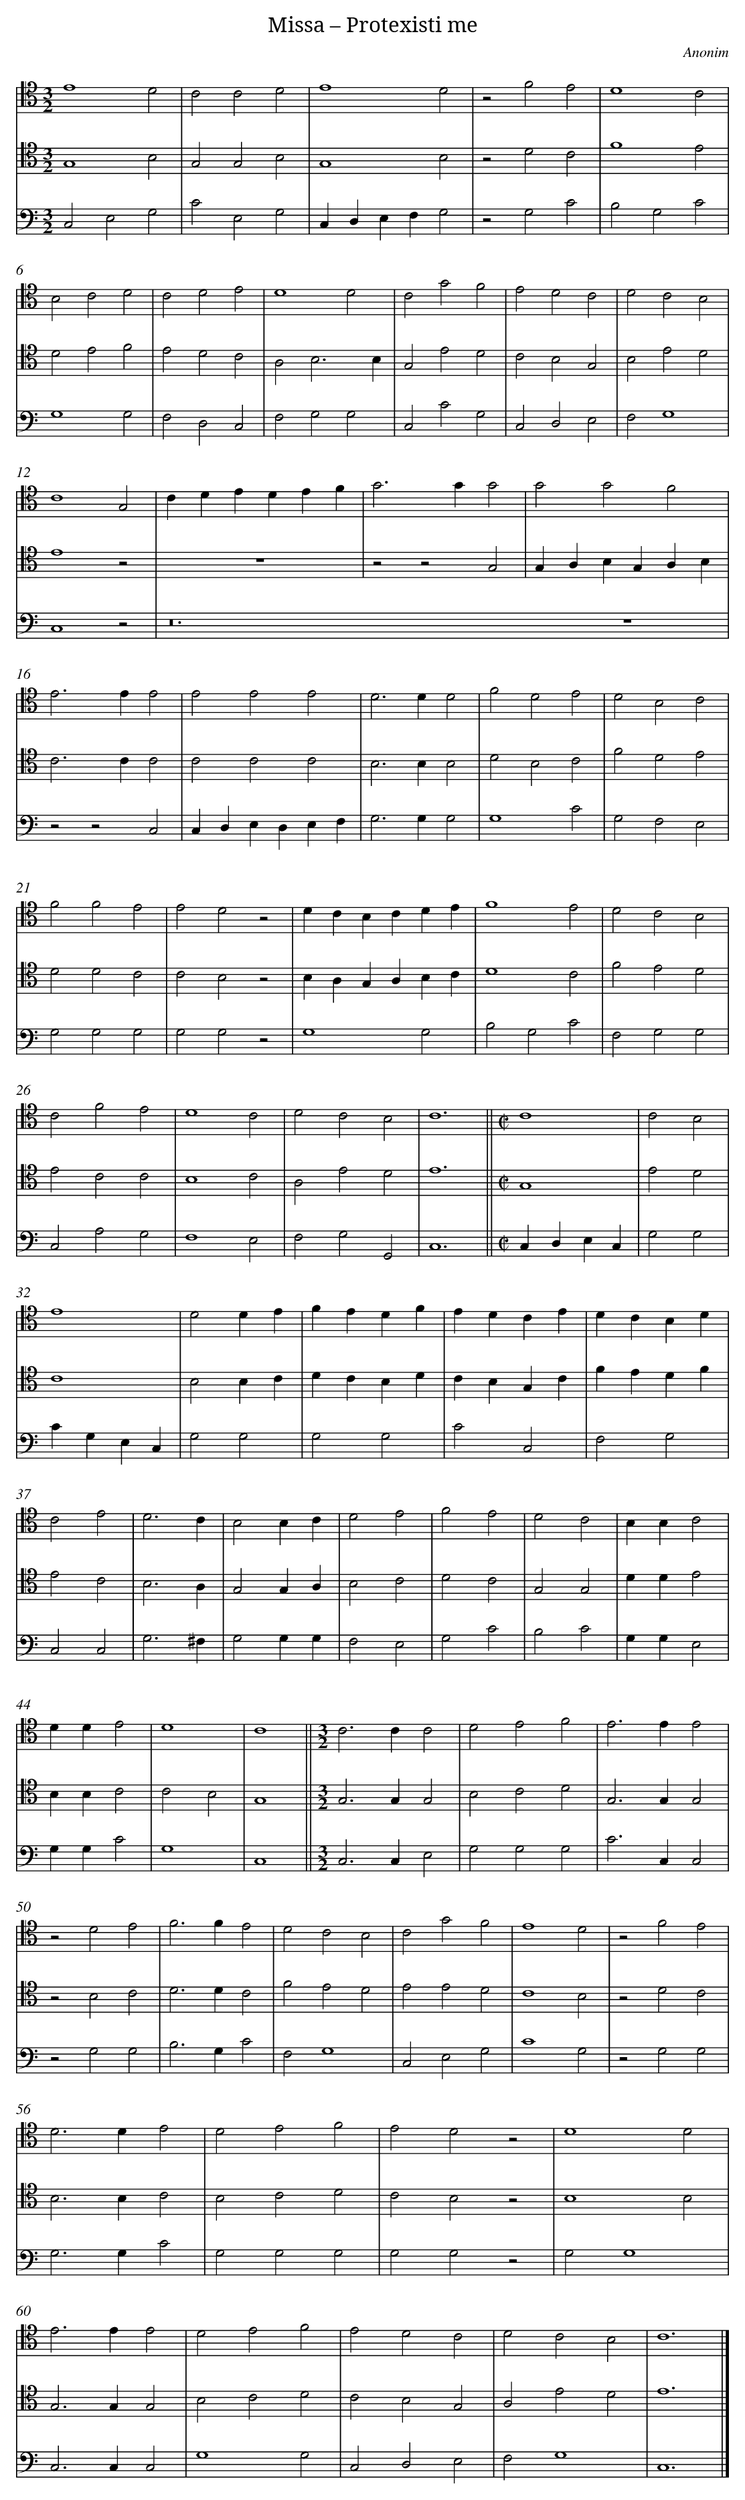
X:1
T: Missa – Protexisti me
C: Anonim
L: 1/4
M: 3/2
V: 1 clef=tenor
V: 2 clef=tenor
V: 3 clef=bass
K: C
[V:1] E4D2 |
[V:2] G,4B,2 |
[V:3] C,2E,2G,2 |
[V:1] C2C2D2 |
[V:2] G,2G,2B,2 |
[V:3] C2E,2G,2 |
[V:1] E4D2 |
[V:2] G,4B,2 |
[V:3] C,D,E,F,G,2 |
[V:1] z2F2E2 |
[V:2] z2D2C2 |
[V:3] z2G,2C2 |
[V:1] D4C2 |
[V:2] F4E2 |
[V:3] B,2G,2C2 |
[V:1] B,2C2D2 |
[V:2] D2E2F2 |
[V:3] G,4G,2 |
[V:1] C2D2E2 |
[V:2] E2D2C2 |
[V:3] F,2D,2C,2 |
[V:1] D4D2 |
[V:2] A,2B,3B, |
[V:3] F,2G,2G,2 |
[V:1] C2G2F2 |
[V:2] G,2E2D2 |
[V:3] C,2C2G,2 |
[V:1] E2D2C2 |
[V:2] C2B,2G,2 |
[V:3] C,2D,2E,2 |
[V:1] D2C2B,2 |
[V:2] B,2E2D2 |
[V:3] F,2G,4 |
[V:1] C4G,2 |
[V:2] E4z2 |
[V:3] C,4z2 |
[V:1] CDEDEF |
[V:2] z6 |
[V:3] z12 [|]
[V:1] G2>G2G2 |
[V:2] z2z2G,2 |
[V:3]  [|]
[V:1] G2G2F2 |
[V:2] G,A,B,G,A,B, |
[V:3] z6 |
[V:1] E2>E2E2 |
[V:2] C2>C2C2 |
[V:3] z2z2C,2 |
[V:1] E2E2E2 |
[V:2] C2C2C2 |
[V:3] C,D,E,D,E,F, |
[V:1] D2>D2D2 |
[V:2] B,2>B,2B,2 |
[V:3] G,2>G,2G,2 |
[V:1] F2D2E2 |
[V:2] D2B,2C2 |
[V:3] G,4C2 |
[V:1] D2B,2C2 |
[V:2] F2D2E2 |
[V:3] G,2F,2E,2 |
[V:1] F2F2E2 |
[V:2] D2D2C2 |
[V:3] G,2G,2G,2 |
[V:1] E2D2z2 |
[V:2] C2B,2z2 |
[V:3] G,2G,2z2 |
[V:1] DCB,CDE |
[V:2] B,A,G,A,B,C |
[V:3] G,4G,2 |
[V:1] F4E2 |
[V:2] D4C2 |
[V:3] B,2G,2C2 |
[V:1] D2C2B,2 |
[V:2] F2E2D2 |
[V:3] F,2G,2G,2 |
[V:1] C2F2E2 |
[V:2] E2C2C2 |
[V:3] C,2A,2G,2 |
[V:1] D4C2 |
[V:2] B,4C2 |
[V:3] F,4E,2 |
[V:1] D2C2B,2 |
[V:2] A,2E2D2 |
[V:3] F,2G,2G,,2 |
[V:1] C6 ||
[V:2] E6 ||
[V:3] C,6 ||
[V:1] [M:C|]C4 |
[V:2] [M:C|]G,4 |
[V:3] [M:C|]C,D,E,C, |
[V:1] C2B,2 |
[V:2] E2D2 |
[V:3] G,2G,2 |
[V:1] E4 |
[V:2] C4 |
[V:3] CG,E,C, |
[V:1] D2DE |
[V:2] B,2B,C |
[V:3] G,2G,2 |
[V:1] FEDF |
[V:2] DCB,D |
[V:3] G,2G,2 |
[V:1] EDCE |
[V:2] CB,G,C |
[V:3] C2C,2 |
[V:1] DCB,D |
[V:2] FEDF |
[V:3] F,2G,2 |
[V:1] C2E2 |
[V:2] E2C2 |
[V:3] C,2C,2 |
[V:1] D3C |
[V:2] B,3A, |
[V:3] G,3^F, |
[V:1] B,2B,C |
[V:2] G,2G,A, |
[V:3] G,2G,G, |
[V:1] D2E2 |
[V:2] B,2C2 |
[V:3] F,2E,2 |
[V:1] F2E2 |
[V:2] D2C2 |
[V:3] G,2C2 |
[V:1] D2C2 |
[V:2] G,2G,2 |
[V:3] B,2C2 |
[V:1] B,B,C2 |
[V:2] DDE2 |
[V:3] G,G,E,2 |
[V:1] DDE2 |
[V:2] B,B,C2 |
[V:3] G,G,C2 |
[V:1] D4 |
[V:2] C2B,2 |
[V:3] G,4 |
[V:1] C4 ||
[V:2] G,4 ||
[V:3] C,4 ||
[V:1] [M:3/2]C2>C2C2 |
[V:2] [M:3/2]G,2>G,2G,2 |
[V:3] [M:3/2]C,2>C,2E,2 |
[V:1] D2E2F2 |
[V:2] B,2C2D2 |
[V:3] G,2G,2G,2 |
[V:1] E2>E2E2 |
[V:2] G,2>G,2G,2 |
[V:3] C2>C,2C,2 |
[V:1] z2D2E2 |
[V:2] z2B,2C2 |
[V:3] z2G,2G,2 |
[V:1] F2>F2E2 |
[V:2] D2>D2C2 |
[V:3] B,2>G,2C2 |
[V:1] D2C2B,2 |
[V:2] F2E2D2 |
[V:3] F,2G,4 |
[V:1] C2G2F2 |
[V:2] E2E2D2 |
[V:3] C,2E,2G,2 |
[V:1] E4D2 |
[V:2] C4B,2 |
[V:3] C4G,2 |
[V:1] z2F2E2 |
[V:2] z2D2C2 |
[V:3] z2G,2G,2 |
[V:1] D2>D2E2 |
[V:2] B,2>B,2C2 |
[V:3] G,2>G,2C2 |
[V:1] D2E2F2 |
[V:2] B,2C2D2 |
[V:3] G,2G,2G,2 |
[V:1] E2D2z2 |
[V:2] C2B,2z2 |
[V:3] G,2G,2z2 |
[V:1] D4D2 |
[V:2] B,4B,2 |
[V:3] G,2G,4 |
[V:1] E2>E2E2 |
[V:2] G,2>G,2G,2 |
[V:3] C,2>C,2C,2 |
[V:1] D2E2F2 |
[V:2] B,2C2D2 |
[V:3] G,4G,2 |
[V:1] E2D2C2 |
[V:2] C2B,2G,2 |
[V:3] C,2D,2E,2 |
[V:1] D2C2B,2 |
[V:2] A,2E2D2 |
[V:3] F,2G,4 |
[V:1] C6 |]
[V:2] E6 |]
[V:3] C,6 |]
